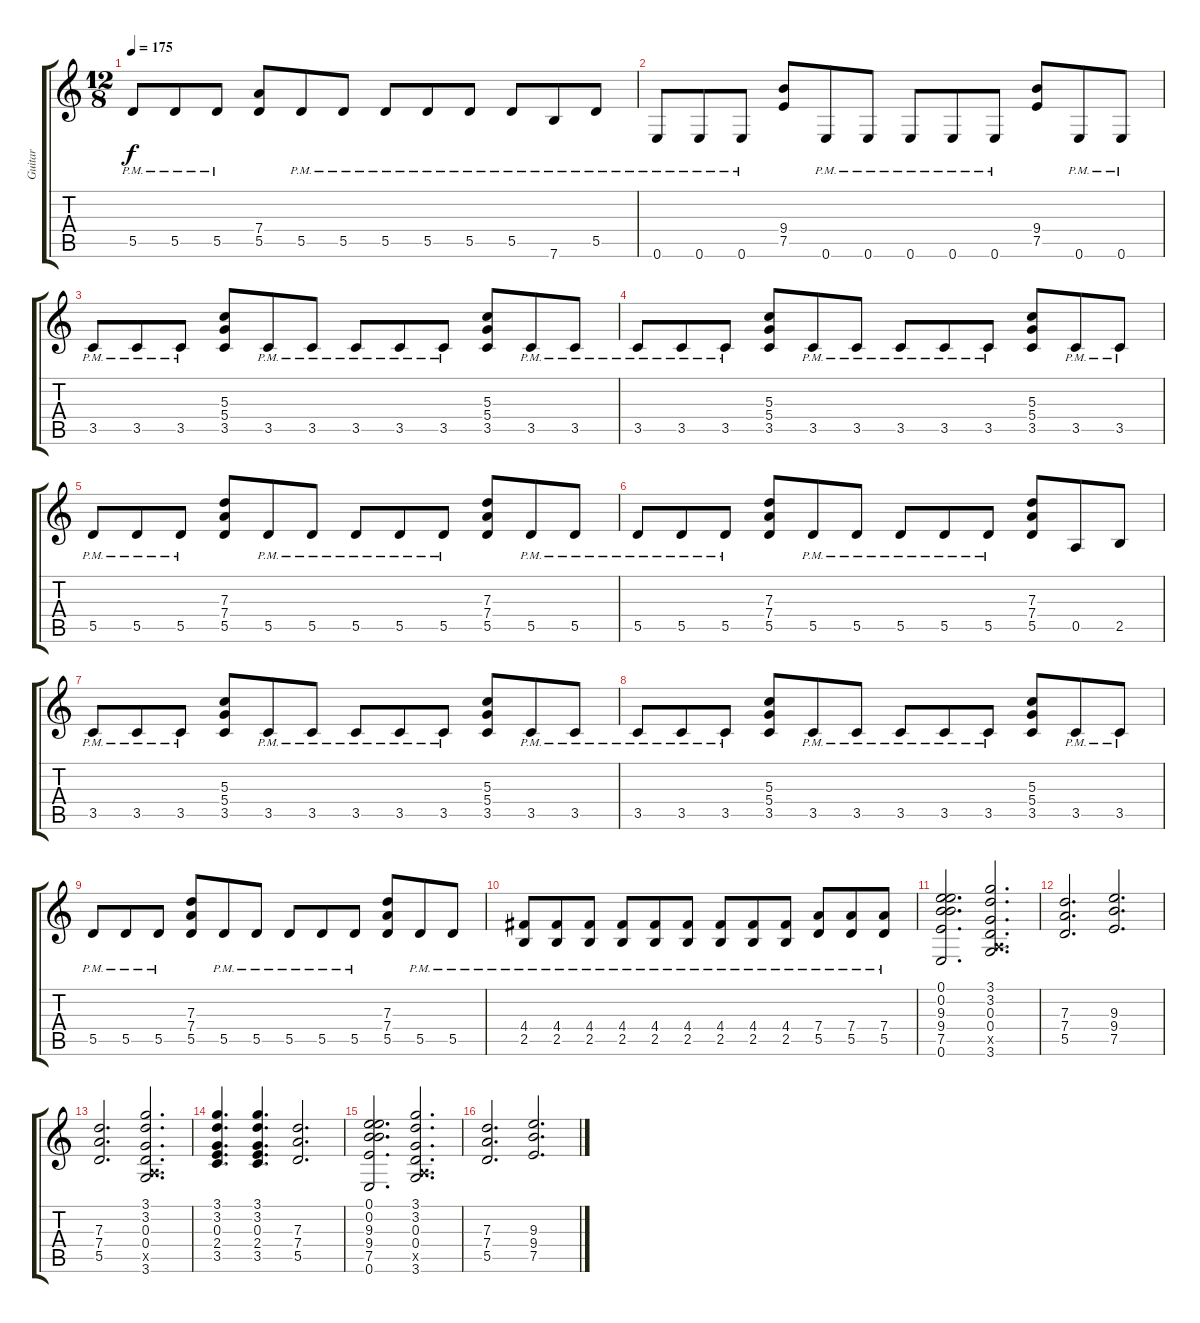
\track ("Guitar" "Guitar") {instrument overdrivenguitar}
\staff {score tabs}
\tuning (E4 B3 G3 D3 A2 E2) {hide}
\ts (12 8)
\tempo 175
\clef g2
\ks c
5.5{pm}.8{dy f} 5.5{pm}.8 5.5{pm}.8 (7.4 5.5).8 5.5{pm}.8 5.5{pm}.8 5.5{pm}.8 5.5{pm}.8 5.5{pm}.8 5.5{pm}.8 7.6{pm}.8 5.5{pm}.8 |
0.6{pm}.8 0.6{pm}.8 0.6{pm}.8 (9.4 7.5).8 0.6{pm}.8 0.6{pm}.8 0.6{pm}.8 0.6{pm}.8 0.6{pm}.8 (9.4 7.5).8 0.6{pm}.8 0.6{pm}.8 |
3.5{pm}.8 3.5{pm}.8 3.5{pm}.8 (5.3 5.4 3.5).8 3.5{pm}.8 3.5{pm}.8 3.5{pm}.8 3.5{pm}.8 3.5{pm}.8 (5.3 5.4 3.5).8 3.5{pm}.8 3.5{pm}.8 |
3.5{pm}.8 3.5{pm}.8 3.5{pm}.8 (5.3 5.4 3.5).8 3.5{pm}.8 3.5{pm}.8 3.5{pm}.8 3.5{pm}.8 3.5{pm}.8 (5.3 5.4 3.5).8 3.5{pm}.8 3.5{pm}.8 |
5.5{pm}.8 5.5{pm}.8 5.5{pm}.8 (7.3 7.4 5.5).8 5.5{pm}.8 5.5{pm}.8 5.5{pm}.8 5.5{pm}.8 5.5{pm}.8 (7.3 7.4 5.5).8 5.5{pm}.8 5.5{pm}.8 |
5.5{pm}.8 5.5{pm}.8 5.5{pm}.8 (7.3 7.4 5.5).8 5.5{pm}.8 5.5{pm}.8 5.5{pm}.8 5.5{pm}.8 5.5{pm}.8 (7.3 7.4 5.5).8 0.5.8 2.5.8 |
3.5{pm}.8 3.5{pm}.8 3.5{pm}.8 (5.3 5.4 3.5).8 3.5{pm}.8 3.5{pm}.8 3.5{pm}.8 3.5{pm}.8 3.5{pm}.8 (5.3 5.4 3.5).8 3.5{pm}.8 3.5{pm}.8 |
3.5{pm}.8 3.5{pm}.8 3.5{pm}.8 (5.3 5.4 3.5).8 3.5{pm}.8 3.5{pm}.8 3.5{pm}.8 3.5{pm}.8 3.5{pm}.8 (5.3 5.4 3.5).8 3.5{pm}.8 3.5{pm}.8 |
5.5{pm}.8 5.5{pm}.8 5.5{pm}.8 (7.3 7.4 5.5).8 5.5{pm}.8 5.5{pm}.8 5.5{pm}.8 5.5{pm}.8 5.5{pm}.8 (7.3 7.4 5.5).8 5.5{pm}.8 5.5{pm}.8 |
(4.4{pm} 2.5{pm}).8 (4.4{pm} 2.5{pm}).8 (4.4{pm} 2.5{pm}).8 (4.4{pm} 2.5{pm}).8 (4.4{pm} 2.5{pm}).8 (4.4{pm} 2.5{pm}).8 (4.4{pm} 2.5{pm}).8 (4.4{pm} 2.5{pm}).8 (4.4{pm} 2.5{pm}).8 (7.4{pm} 5.5{pm}).8 (7.4{pm} 5.5{pm}).8 (7.4{pm} 5.5{pm}).8 |
(0.1 0.2 9.3 9.4 7.5 0.6).2{d} (3.1 3.2 0.3 0.4 0.5{x} 3.6).2{d} |
(7.3 7.4 5.5).2{d} (9.3 9.4 7.5).2{d} |
(7.3 7.4 5.5).2{d} (3.1 3.2 0.3 0.4 0.5{x} 3.6).2{d} |
(3.1 3.2 0.3 2.4 3.5).4{d} (3.1 3.2 0.3 2.4 3.5).4{d} (7.3 7.4 5.5).2{d} |
(0.1 0.2 9.3 9.4 7.5 0.6).2{d} (3.1 3.2 0.3 0.4 0.5{x} 3.6).2{d} |
(7.3 7.4 5.5).2{d} (9.3 9.4 7.5).2{d}
